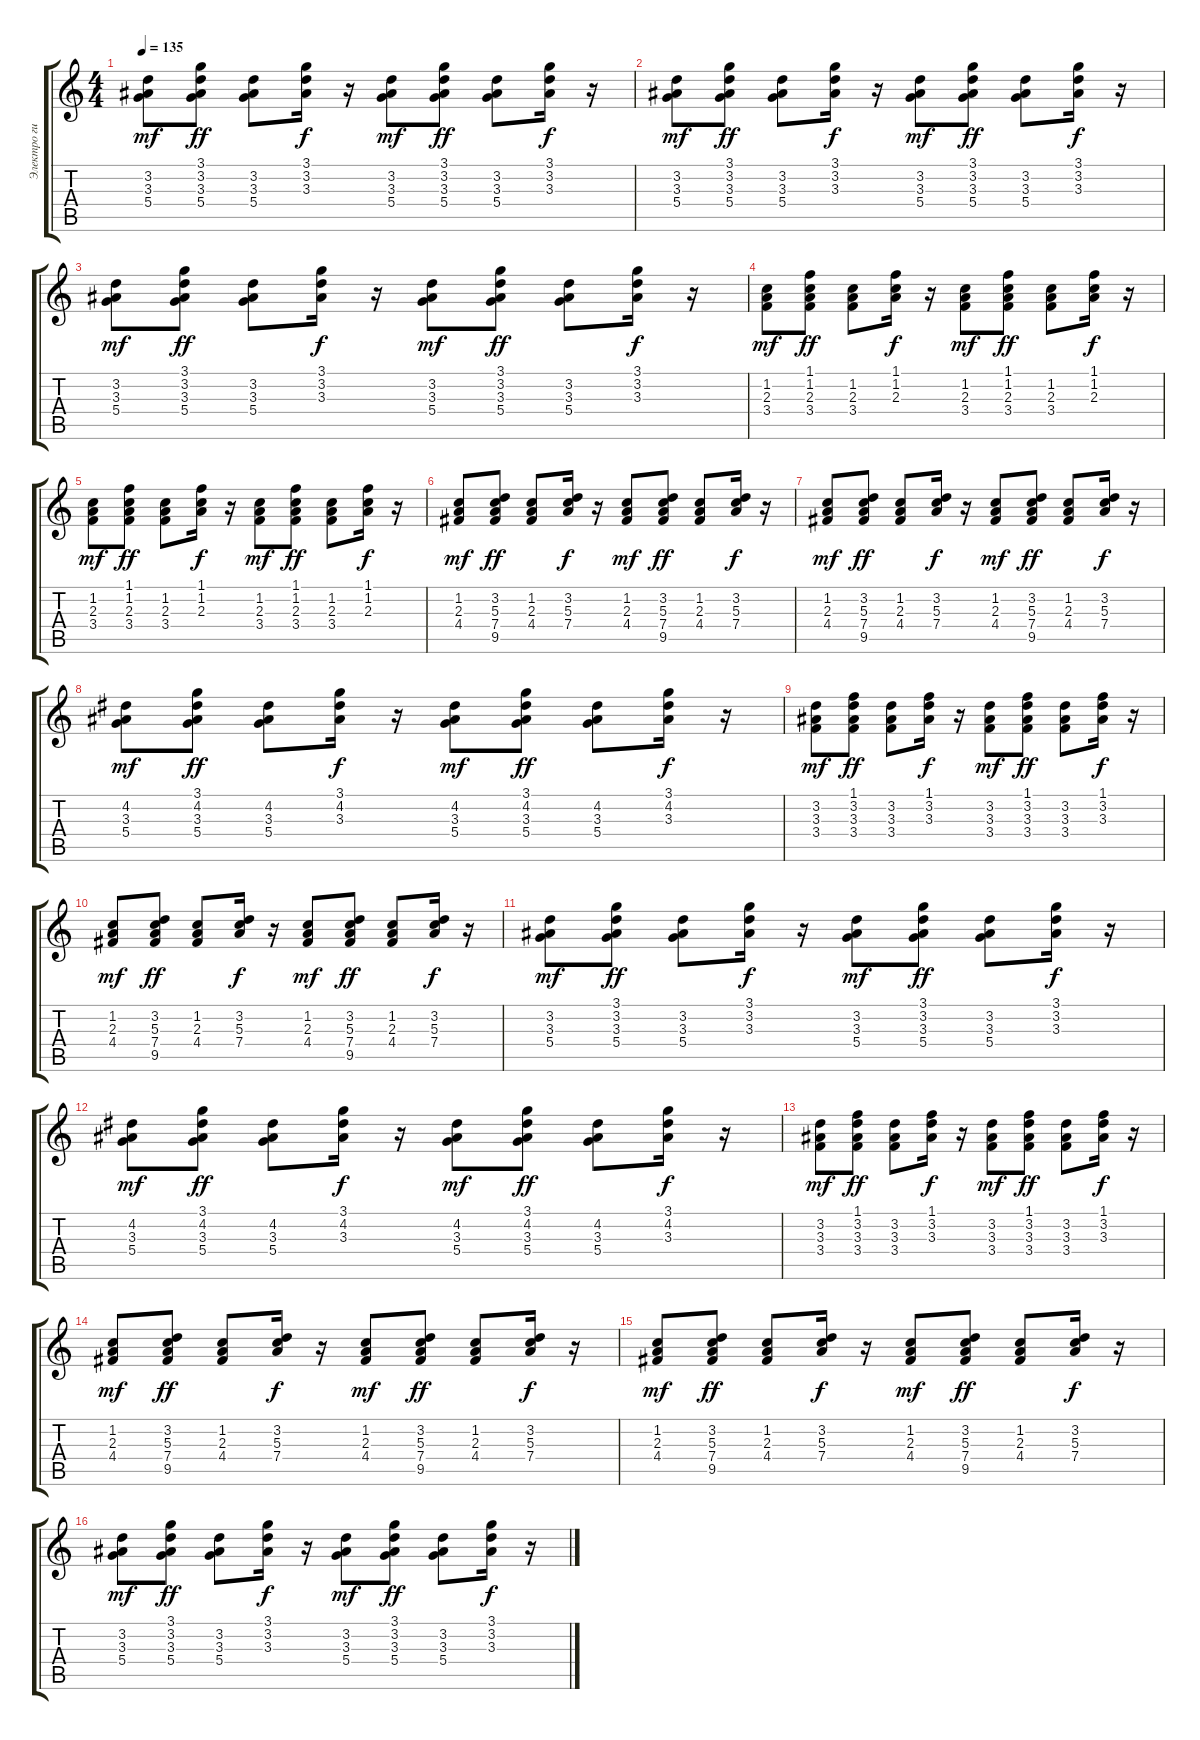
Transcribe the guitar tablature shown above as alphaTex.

\track ("Электро гитара" "Электро ги") {instrument electricguitarclean}
\staff {score tabs}
\tuning (E4 B3 G3 D3 A2 E2) {hide}
\ts (4 4)
\tempo 135
\clef g2
\ks c
(3.2 3.3 5.4).8{dy mf} (3.1 3.2 3.3 5.4).8{dy ff} (3.2 3.3 5.4).8 (3.1 3.2 3.3).16{dy f} r.16 (3.2 3.3 5.4).8{dy mf} (3.1 3.2 3.3 5.4).8{dy ff} (3.2 3.3 5.4).8 (3.1 3.2 3.3).16{dy f} r.16 |
(3.2 3.3 5.4).8{dy mf} (3.1 3.2 3.3 5.4).8{dy ff} (3.2 3.3 5.4).8 (3.1 3.2 3.3).16{dy f} r.16 (3.2 3.3 5.4).8{dy mf} (3.1 3.2 3.3 5.4).8{dy ff} (3.2 3.3 5.4).8 (3.1 3.2 3.3).16{dy f} r.16 |
(3.2 3.3 5.4).8{dy mf} (3.1 3.2 3.3 5.4).8{dy ff} (3.2 3.3 5.4).8 (3.1 3.2 3.3).16{dy f} r.16 (3.2 3.3 5.4).8{dy mf} (3.1 3.2 3.3 5.4).8{dy ff} (3.2 3.3 5.4).8 (3.1 3.2 3.3).16{dy f} r.16 |
(1.2 2.3 3.4).8{dy mf} (1.1 1.2 2.3 3.4).8{dy ff} (1.2 2.3 3.4).8 (1.1 1.2 2.3).16{dy f} r.16 (1.2 2.3 3.4).8{dy mf} (1.1 1.2 2.3 3.4).8{dy ff} (1.2 2.3 3.4).8 (1.1 1.2 2.3).16{dy f} r.16 |
(1.2 2.3 3.4).8{dy mf} (1.1 1.2 2.3 3.4).8{dy ff} (1.2 2.3 3.4).8 (1.1 1.2 2.3).16{dy f} r.16 (1.2 2.3 3.4).8{dy mf} (1.1 1.2 2.3 3.4).8{dy ff} (1.2 2.3 3.4).8 (1.1 1.2 2.3).16{dy f} r.16 |
(1.2 2.3 4.4).8{dy mf} (3.2 5.3 7.4 9.5).8{dy ff} (1.2 2.3 4.4).8 (3.2 5.3 7.4).16{dy f} r.16 (1.2 2.3 4.4).8{dy mf} (3.2 5.3 7.4 9.5).8{dy ff} (1.2 2.3 4.4).8 (3.2 5.3 7.4).16{dy f} r.16 |
(1.2 2.3 4.4).8{dy mf} (3.2 5.3 7.4 9.5).8{dy ff} (1.2 2.3 4.4).8 (3.2 5.3 7.4).16{dy f} r.16 (1.2 2.3 4.4).8{dy mf} (3.2 5.3 7.4 9.5).8{dy ff} (1.2 2.3 4.4).8 (3.2 5.3 7.4).16{dy f} r.16 |
(4.2 3.3 5.4).8{dy mf} (3.1 4.2 3.3 5.4).8{dy ff} (4.2 3.3 5.4).8 (3.1 4.2 3.3).16{dy f} r.16 (4.2 3.3 5.4).8{dy mf} (3.1 4.2 3.3 5.4).8{dy ff} (4.2 3.3 5.4).8 (3.1 4.2 3.3).16{dy f} r.16 |
(3.2 3.3 3.4).8{dy mf} (1.1 3.2 3.3 3.4).8{dy ff} (3.2 3.3 3.4).8 (1.1 3.2 3.3).16{dy f} r.16 (3.2 3.3 3.4).8{dy mf} (1.1 3.2 3.3 3.4).8{dy ff} (3.2 3.3 3.4).8 (1.1 3.2 3.3).16{dy f} r.16 |
(1.2 2.3 4.4).8{dy mf} (3.2 5.3 7.4 9.5).8{dy ff} (1.2 2.3 4.4).8 (3.2 5.3 7.4).16{dy f} r.16 (1.2 2.3 4.4).8{dy mf} (3.2 5.3 7.4 9.5).8{dy ff} (1.2 2.3 4.4).8 (3.2 5.3 7.4).16{dy f} r.16 |
(3.2 3.3 5.4).8{dy mf} (3.1 3.2 3.3 5.4).8{dy ff} (3.2 3.3 5.4).8 (3.1 3.2 3.3).16{dy f} r.16 (3.2 3.3 5.4).8{dy mf} (3.1 3.2 3.3 5.4).8{dy ff} (3.2 3.3 5.4).8 (3.1 3.2 3.3).16{dy f} r.16 |
(4.2 3.3 5.4).8{dy mf} (3.1 4.2 3.3 5.4).8{dy ff} (4.2 3.3 5.4).8 (3.1 4.2 3.3).16{dy f} r.16 (4.2 3.3 5.4).8{dy mf} (3.1 4.2 3.3 5.4).8{dy ff} (4.2 3.3 5.4).8 (3.1 4.2 3.3).16{dy f} r.16 |
(3.2 3.3 3.4).8{dy mf} (1.1 3.2 3.3 3.4).8{dy ff} (3.2 3.3 3.4).8 (1.1 3.2 3.3).16{dy f} r.16 (3.2 3.3 3.4).8{dy mf} (1.1 3.2 3.3 3.4).8{dy ff} (3.2 3.3 3.4).8 (1.1 3.2 3.3).16{dy f} r.16 |
(1.2 2.3 4.4).8{dy mf} (3.2 5.3 7.4 9.5).8{dy ff} (1.2 2.3 4.4).8 (3.2 5.3 7.4).16{dy f} r.16 (1.2 2.3 4.4).8{dy mf} (3.2 5.3 7.4 9.5).8{dy ff} (1.2 2.3 4.4).8 (3.2 5.3 7.4).16{dy f} r.16 |
(1.2 2.3 4.4).8{dy mf} (3.2 5.3 7.4 9.5).8{dy ff} (1.2 2.3 4.4).8 (3.2 5.3 7.4).16{dy f} r.16 (1.2 2.3 4.4).8{dy mf} (3.2 5.3 7.4 9.5).8{dy ff} (1.2 2.3 4.4).8 (3.2 5.3 7.4).16{dy f} r.16 |
(3.2 3.3 5.4).8{dy mf} (3.1 3.2 3.3 5.4).8{dy ff} (3.2 3.3 5.4).8 (3.1 3.2 3.3).16{dy f} r.16 (3.2 3.3 5.4).8{dy mf} (3.1 3.2 3.3 5.4).8{dy ff} (3.2 3.3 5.4).8 (3.1 3.2 3.3).16{dy f} r.16
